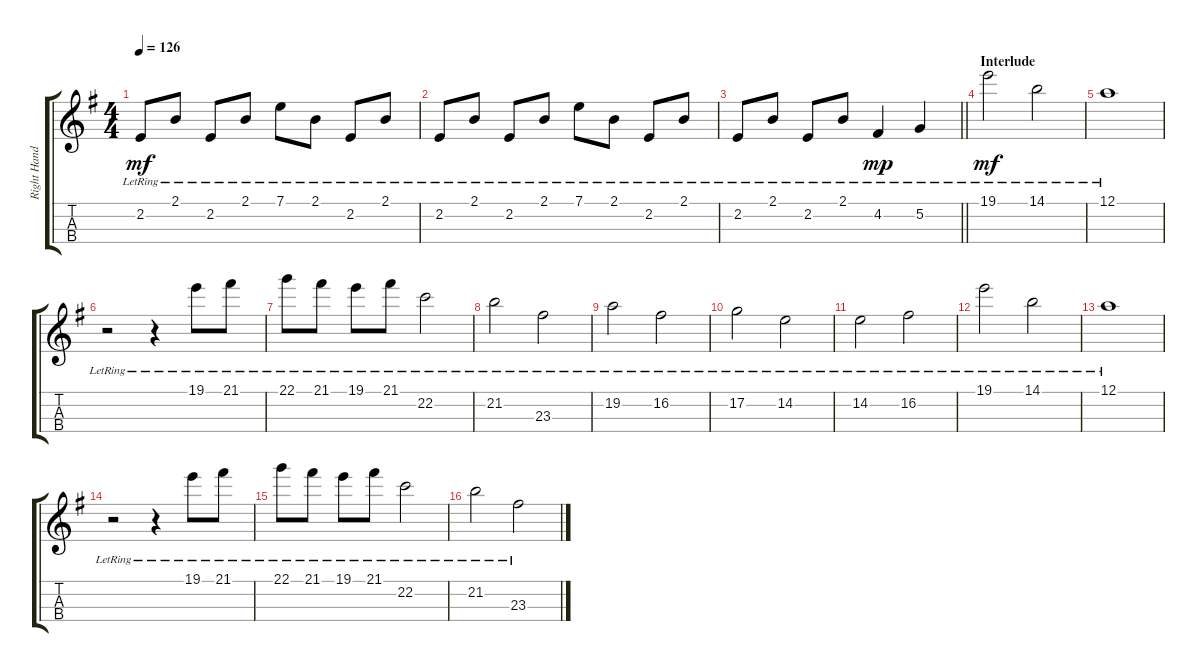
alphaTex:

\track ("Right Hand Piano" "Right Hand") {instrument acousticgrandpiano}
\staff {score tabs}
\tuning (A4 D4 G3 C3) {hide}
\ts (4 4)
\tempo 126
\clef g2
\ks eminor
2.2{lr}.8{dy mf} 2.1{lr}.8 2.2{lr}.8 2.1{lr}.8 7.1{lr}.8 2.1{lr}.8 2.2{lr}.8 2.1{lr}.8 |
2.2{lr}.8 2.1{lr}.8 2.2{lr}.8 2.1{lr}.8 7.1{lr}.8 2.1{lr}.8 2.2{lr}.8 2.1{lr}.8 |
\barLineRight lightlight
2.2{lr}.8 2.1{lr}.8 2.2{lr}.8 2.1{lr}.8 4.2{lr}.4{dy mp} 5.2{lr}.4 |
\section ("" "Interlude")
19.1{lr}.2{dy mf} 14.1{lr}.2 |
12.1{lr}.1 |
r.2 r.4 19.1{lr}.8 21.1{lr}.8 |
22.1{lr}.8 21.1{lr}.8 19.1{lr}.8 21.1{lr}.8 22.2{lr}.2 |
21.2{lr}.2 23.3{lr}.2 |
19.2{lr}.2 16.2{lr}.2 |
17.2{lr}.2 14.2{lr}.2 |
14.2{lr}.2 16.2{lr}.2 |
19.1{lr}.2 14.1{lr}.2 |
12.1{lr}.1 |
r.2 r.4 19.1{lr}.8 21.1{lr}.8 |
22.1{lr}.8 21.1{lr}.8 19.1{lr}.8 21.1{lr}.8 22.2{lr}.2 |
21.2{lr}.2 23.3{lr}.2
